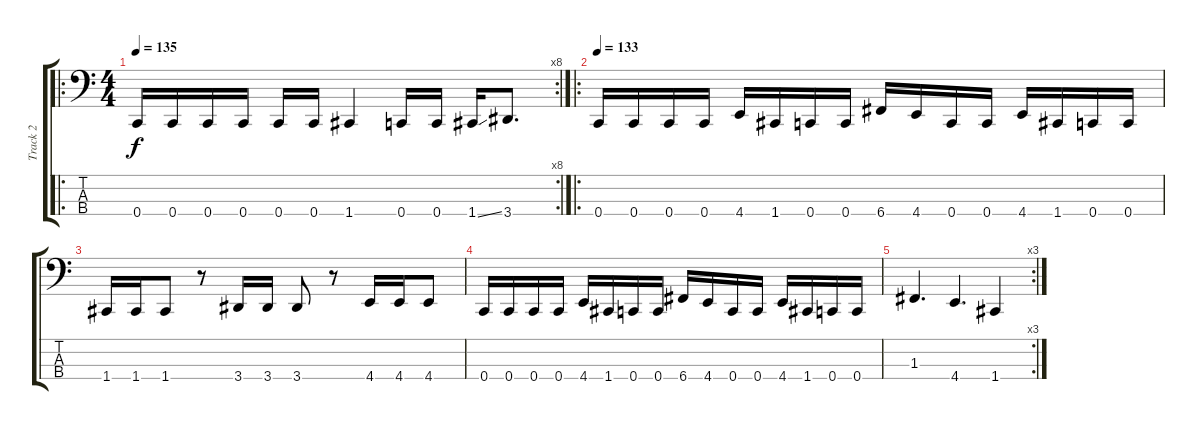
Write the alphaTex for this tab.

\track ("Track 2" "Track 2") {instrument electricbassfinger}
\staff {score tabs}
\tuning (Eb2 Bb1 F1 C1) {hide}
\ro
\rc 8
\ts (4 4)
\tempo 135
\clef f4
\ks c
0.4.16{dy f} 0.4.16 0.4.16 0.4.16 0.4.16 0.4.16 1.4.4 0.4.16 0.4.16 1.4{ss}.16 3.4.8{d} |
\ro
\tempo 133
0.4.16 0.4.16 0.4.16 0.4.16 4.4.16 1.4.16 0.4.16 0.4.16 6.4.16 4.4.16 0.4.16 0.4.16 4.4.16 1.4.16 0.4.16 0.4.16 |
1.4.16 1.4.16 1.4.8 r.8 3.4.16 3.4.16 3.4.8 r.8 4.4.16 4.4.16 4.4.8 |
0.4.16 0.4.16 0.4.16 0.4.16 4.4.16 1.4.16 0.4.16 0.4.16 6.4.16 4.4.16 0.4.16 0.4.16 4.4.16 1.4.16 0.4.16 0.4.16 |
\rc 3
1.3.4{d} 4.4.4{d} 1.4.4
